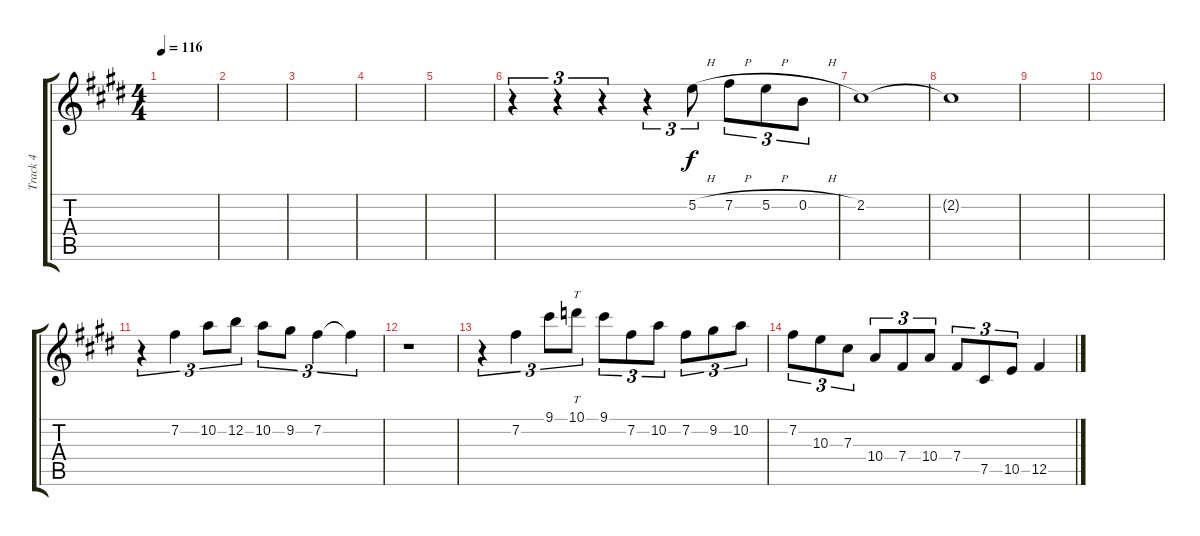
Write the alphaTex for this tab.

\track ("Track 4" "Track 4") {instrument overdrivenguitar}
\staff {score tabs}
\tuning (E4 B3 Gb3 B2 Gb2 B1) {hide}
\ts (4 4)
\tempo 116
\clef g2
\ks c#minor
|
|
|
|
|
r.4{tu (3 2)} r.4{tu (3 2)} r.4{tu (3 2)} r.4{tu (3 2)} 5.2{h}.8{tu (3 2)} 7.2{h}.8{tu (3 2)} 5.2{h}.8{tu (3 2)} 0.2{h}.8{tu (3 2)} |
2.2.1 |
2.2{t}.1 |
|
|
r.4{tu (3 2)} 7.2.4{tu (3 2)} 10.2.8{tu (3 2)} 12.2.8{tu (3 2)} 10.2.8{tu (3 2)} 9.2.8{tu (3 2)} 7.2.4{tu (3 2)} 7.2{t}.4{tu (3 2)} |
r.1 |
r.4{tu (3 2)} 7.2.4{tu (3 2)} 9.1.8{tu (3 2)} 10.1.8{tt tu (3 2)} 9.1.8{tu (3 2)} 7.2.8{tu (3 2)} 10.2.8{tu (3 2)} 7.2.8{tu (3 2)} 9.2.8{tu (3 2)} 10.2.8{tu (3 2)} |
7.2.8{tu (3 2)} 10.3.8{tu (3 2)} 7.3.8{tu (3 2)} 10.4.8{tu (3 2)} 7.4.8{tu (3 2)} 10.4.8{tu (3 2)} 7.4.8{tu (3 2)} 7.5.8{tu (3 2)} 10.5.8{tu (3 2)} 12.5.4
